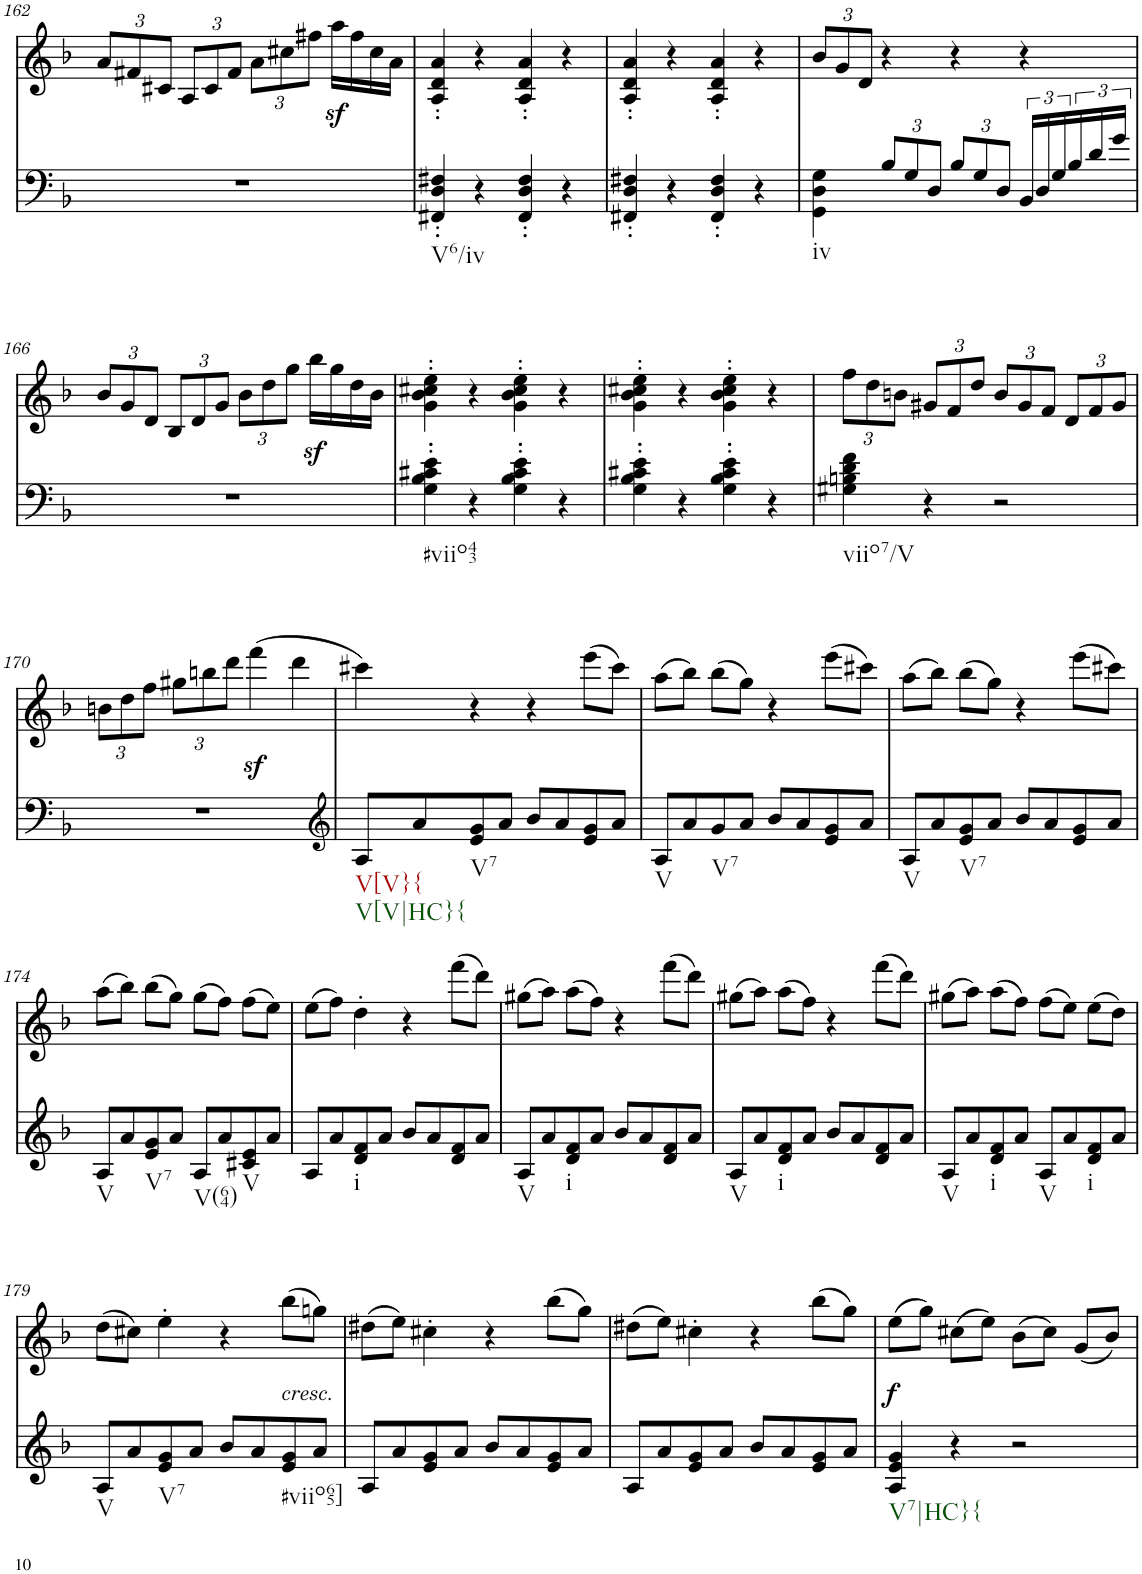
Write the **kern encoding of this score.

**kern	**kern	**text	**dynam
*part2	*part1	*part1	*part1
*staff2	*staff1	*staff1	*staff1
*I"piano	*I"piano	*	*
*I'Pno	*I'Pno	*	*
!!LO:PB:g=z
*clefG2	*clefG2	*	*
*k[b-]	*k[b-]	*	*
*d:	*d:	*	*
*M4/4	*M4/4	*	*
*	*Xbrackettup	*	*
=162	=162	=162	=162
1r	12a/L	.	.
.	12f#X/	.	.
.	12c#X/J	.	.
.	12A/L	.	.
.	12c#/	.	.
.	12f#/J	.	.
.	12a\L	.	.
.	12cc#X\	.	.
.	12ff#X\J	.	.
.	16aaz<\LL	.	.
.	16ff#\	.	.
.	16cc#\	.	.
.	16a\JJ	.	.
=163	=163	=163	=163
!LO:TX:b:t=V6/iv	!	!	!
!	!	!LO:LY:b	!
4FF#X/' 4D/' 4F#X/'	4A/' 4d/' 4a/'	pp	.
4r	4r	.	.
4FF#/' 4D/' 4F#/'	4A/' 4d/' 4a/'	.	.
4r	4r	.	.
=164	=164	=164	=164
4FF#X/' 4D/' 4F#X/'	4A/' 4d/' 4a/'	.	.
4r	4r	.	.
4FF#/' 4D/' 4F#/'	4A/' 4d/' 4a/'	.	.
4r	4r	.	.
=165	=165	=165	=165
!LO:TX:b:t=iv	!	!	!
4GG\ 4D\ 4G\	12b-/L	.	.
.	12g/	.	.
.	12d/J	.	.
*Xbrackettup	*	*	*
12B-/L	4r	.	.
12G/	.	.	.
12D/J	.	.	.
12B-/L	4r	.	.
12G/	.	.	.
12D/J	.	.	.
*brackettup	*	*	*
24BB-/LL	4r	.	.
24D/	.	.	.
24G/	.	.	.
24B-/	.	.	.
24d/	.	.	.
24g/JJ	.	.	.
!!LO:LB:g=z
=166	=166	=166	=166
1r	12b-/L	.	.
.	12g/	.	.
.	12d/J	.	.
.	12B-/L	.	.
.	12d/	.	.
.	12g/J	.	.
.	12b-\L	.	.
.	12dd\	.	.
.	12gg\J	.	.
.	16bb-z<\LL	.	.
.	16gg\	.	.
.	16dd\	.	.
.	16b-\JJ	.	.
=167	=167	=167	=167
!LO:TX:b:t=#viio43	!	!	!
4G\' 4B-\' 4c#X\' 4e\'	4g\' 4b-\' 4cc#X\' 4ee\'	.	.
4r	4r	.	.
4G\' 4B-\' 4c#\' 4e\'	4g\' 4b-\' 4cc#\' 4ee\'	.	.
4r	4r	.	.
=168	=168	=168	=168
4G\' 4B-\' 4c#X\' 4e\'	4g\' 4b-\' 4cc#X\' 4ee\'	.	.
4r	4r	.	.
4G\' 4B-\' 4c#\' 4e\'	4g\' 4b-\' 4cc#\' 4ee\'	.	.
4r	4r	.	.
=169	=169	=169	=169
!LO:TX:b:t=viio7/V	!	!	!
4G#X\ 4Bn\ 4d\ 4f\	12ff\L	.	.
.	12dd\	.	.
.	12bn\J	.	.
4r	12g#X/L	.	.
.	12f/	.	.
.	12dd/J	.	.
2r	12b/L	.	.
.	12g#/	.	.
.	12f/J	.	.
.	12d/L	.	.
.	12f/	.	.
.	12g#/J	.	.
!!LO:LB:g=z
=170	=170	=170	=170
1r	12bn\L	.	.
.	12dd\	.	.
.	12ff\J	.	.
.	12gg#X\L	.	.
.	12bbn\	.	.
.	12ddd\J	.	.
.	(4fffz<\	.	.
.	4ddd\	.	.
=171	=171	=171	=171
*clefG2	*	*	*
!LO:TX:b:t=V[V}{	!	!	!
!LO:TX:b:t=V[V|HC}{	!	!	!
8A/L	4ccc#X\)	.	.
8a/	.	.	.
!LO:TX:b:t=V7	!	!	!
8e/ 8g/	4r	.	.
8a/J	.	.	.
8b-/L	4r	.	.
8a/	.	.	.
8e/ 8g/	(8eee\L	.	.
8a/J	8ccc#\J)	.	.
=172	=172	=172	=172
!LO:TX:b:t=V	!	!	!
8A/L	(8aa\L	.	.
8a/	8bb-\J)	.	.
!LO:TX:b:t=V7	!	!	!
8g/	(8bb-\L	.	.
8a/J	8gg\J)	.	.
8b-/L	4r	.	.
8a/	.	.	.
8e/ 8g/	(8eee\L	.	.
8a/J	8ccc#X\J)	.	.
=173	=173	=173	=173
!LO:TX:b:t=V	!	!	!
8A/L	(8aa\L	.	.
8a/	8bb-\J)	.	.
!LO:TX:b:t=V7	!	!	!
8e/ 8g/	(8bb-\L	.	.
8a/J	8gg\J)	.	.
8b-/L	4r	.	.
8a/	.	.	.
8e/ 8g/	(8eee\L	.	.
8a/J	8ccc#X\J)	.	.
!!LO:LB:g=z
=174	=174	=174	=174
!LO:TX:b:t=V	!	!	!
8A/L	(8aa\L	.	.
8a/	8bb-\J)	.	.
!LO:TX:b:t=V7	!	!	!
8e/ 8g/	(8bb-\L	.	.
8a/J	8gg\J)	.	.
!LO:TX:b:t=V(64)	!	!	!
8A/L	(8gg\L	.	.
8a/	8ff\J)	.	.
!LO:TX:b:t=V	!	!	!
8c#X/ 8e/	(8ff\L	.	.
8a/J	8ee\J)	.	.
=175	=175	=175	=175
8A/L	(8ee\L	.	.
8a/	8ff\J)	.	.
!LO:TX:b:t=i	!	!	!
8d/ 8f/	4dd'\	.	.
8a/J	.	.	.
8b-/L	4r	.	.
8a/	.	.	.
8d/ 8f/	(8fff\L	.	.
8a/J	8ddd\J)	.	.
=176	=176	=176	=176
!LO:TX:b:t=V	!	!	!
8A/L	(8gg#X\L	.	.
8a/	8aa\J)	.	.
!LO:TX:b:t=i	!	!	!
8d/ 8f/	(8aa\L	.	.
8a/J	8ff\J)	.	.
8b-/L	4r	.	.
8a/	.	.	.
8d/ 8f/	(8fff\L	.	.
8a/J	8ddd\J)	.	.
=177	=177	=177	=177
!LO:TX:b:t=V	!	!	!
8A/L	(8gg#X\L	.	.
8a/	8aa\J)	.	.
!LO:TX:b:t=i	!	!	!
8d/ 8f/	(8aa\L	.	.
8a/J	8ff\J)	.	.
8b-/L	4r	.	.
8a/	.	.	.
8d/ 8f/	(8fff\L	.	.
8a/J	8ddd\J)	.	.
=178	=178	=178	=178
!LO:TX:b:t=V	!	!	!
8A/L	(8gg#X\L	.	.
8a/	8aa\J)	.	.
!LO:TX:b:t=i	!	!	!
8d/ 8f/	(8aa\L	.	.
8a/J	8ff\J)	.	.
!LO:TX:b:t=V	!	!	!
8A/L	(8ff\L	.	.
8a/	8ee\J)	.	.
!LO:TX:b:t=i	!	!	!
8d/ 8f/	(8ee\L	.	.
8a/J	8dd\J)	.	.
!!LO:LB:g=z
=179	=179	=179	=179
!LO:TX:b:t=V	!	!	!
8A/L	(8dd\L	.	.
8a/	8cc#X\J)	.	.
!LO:TX:b:t=V7	!	!	!
8e/ 8g/	4ee'\	.	.
8a/J	.	.	.
8b-/L	4r	.	.
8a/	.	.	.
!	!LO:TX:b:i:t=cresc.	!	!
!LO:TX:b:t=#viio65]	!	!	!
!	!	!LO:LY:b	!
8e/ 8g/	(8bb-\L	<	.
8a/J	8ggn\J)	.	.
=180	=180	=180	=180
8A/L	(8dd#X\L	.	.
8a/	8ee\J)	.	.
8e/ 8g/	4cc#X'\	.	.
8a/J	.	.	.
8b-/L	4r	.	.
8a/	.	.	.
8e/ 8g/	(8bb-\L	.	.
8a/J	8gg\J)	.	.
=181	=181	=181	=181
8A/L	(8dd#X\L	.	.
8a/	8ee\J)	.	.
8e/ 8g/	4cc#X'\	.	.
8a/J	.	.	.
8b-/L	4r	.	.
8a/	.	.	.
8e/ 8g/	(8bb-\L	.	.
8a/J	8gg\J)	.	.
=182	=182	=182	=182
!LO:TX:b:t=V7|HC}{	!	!	!
!	!	!LO:LY:b	!LO:DY:b
4A/ 4e/ 4g/	(8ee\L	f	f
.	8gg\J)	.	.
4r	(8cc#X\L	.	.
.	8ee\J)	.	.
2r	(8b-\L	.	.
.	8cc#\J)	.	.
.	(8g/L	.	.
.	8b-/J)	.	.
=	=	=	=
*-	*-	*-	*-
